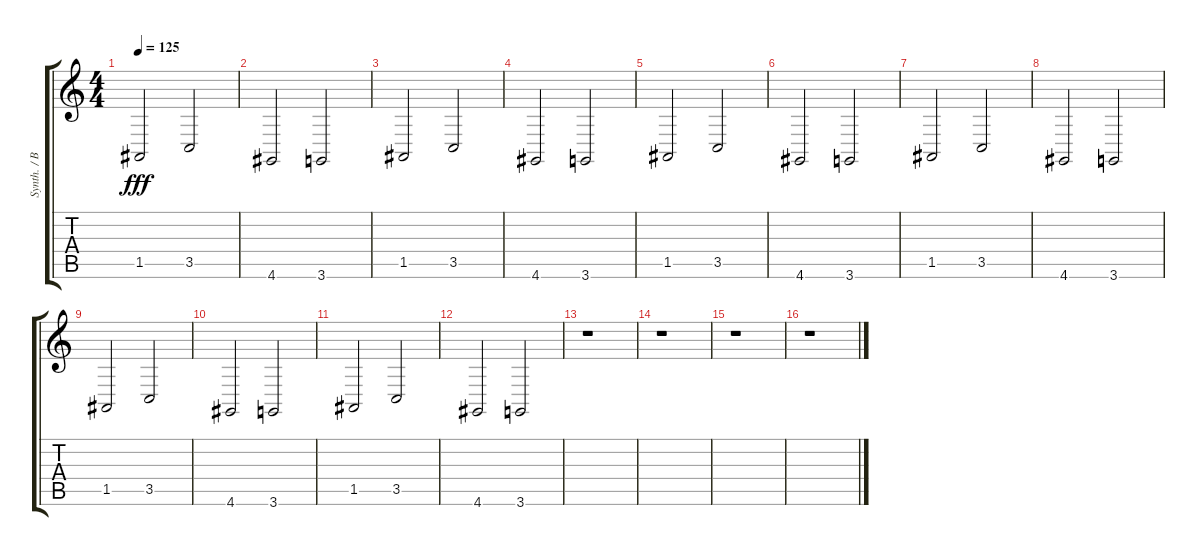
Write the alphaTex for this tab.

\track ("Synth. / Background Strings" "Synth. / B") {instrument synthstrings1}
\staff {score tabs}
\tuning (E4 B3 G3 D3 A2 E2) {hide}
\ts (4 4)
\tempo 125
\clef g2
\ks c
1.5.2{dy fff} 3.5.2 |
4.6.2 3.6.2 |
1.5.2 3.5.2 |
4.6.2 3.6.2 |
1.5.2 3.5.2 |
4.6.2 3.6.2 |
1.5.2 3.5.2 |
4.6.2 3.6.2 |
1.5.2 3.5.2 |
4.6.2 3.6.2 |
1.5.2 3.5.2 |
4.6.2 3.6.2 |
r.1 |
r.1 |
r.1 |
r.1
